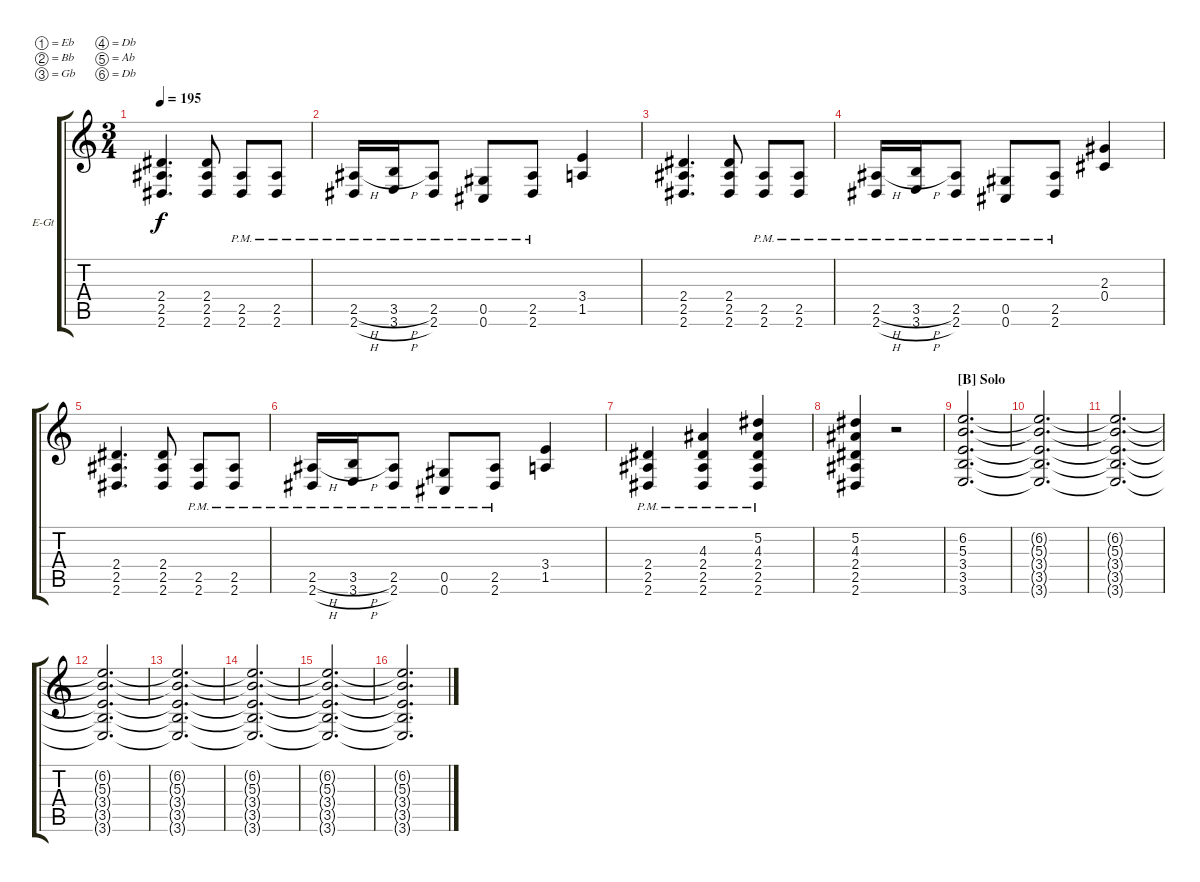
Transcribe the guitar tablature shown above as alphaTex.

\bracketExtendMode groupsimilarinstruments
\firstSystemTrackNameOrientation horizontal
\otherSystemsTrackNameOrientation horizontal
\track ("Electric Guitar 2" "E-Gt") {instrument distortionguitar}
\staff {score tabs}
\tuning (Eb4 Bb3 Gb3 Db3 Ab2 Db2)
\ts (3 4)
\tempo 195
\clef g2
\ks c
(2.6 2.5 2.4).4{d dy f} (2.6 2.5 2.4).8 (2.6{pm} 2.5{pm}).8 (2.5{pm} 2.6{pm}).8 |
(2.6{h pm} 2.5{h pm}).16 (3.6{h pm} 3.5{h pm}).16 (2.6{pm} 2.5{pm}).8 (0.5{pm} 0.6{pm}).8 (2.6{pm} 2.5{pm}).8 (1.5 3.4).4 |
(2.6 2.5 2.4).4{d} (2.6 2.5 2.4).8 (2.6{pm} 2.5{pm}).8 (2.5{pm} 2.6{pm}).8 |
(2.6{h pm} 2.5{h pm}).16 (3.6{h pm} 3.5{h pm}).16 (2.6{pm} 2.5{pm}).8 (0.5{pm} 0.6{pm}).8 (2.6{pm} 2.5{pm}).8 (0.4 2.3).4 |
(2.6 2.5 2.4).4{d} (2.6 2.5 2.4).8 (2.6{pm} 2.5{pm}).8 (2.5{pm} 2.6{pm}).8 |
(2.6{h pm} 2.5{h pm}).16 (3.6{h pm} 3.5{h pm}).16 (2.6{pm} 2.5{pm}).8 (0.5{pm} 0.6{pm}).8 (2.6{pm} 2.5{pm}).8 (1.5 3.4).4 |
(2.5{pm} 2.6{pm} 2.4{pm}).4 (2.6{pm} 2.5{pm} 2.4{pm} 4.3).4 (2.5{pm} 2.6{pm} 2.4{pm} 4.3 5.2).4 |
(2.4 2.5 2.6 4.3 5.2).4 r.2 |
\section ("B" "Solo")
(3.6 3.5 3.4 5.3 6.2).2{d} |
(6.2{t} 5.3{t} 3.4{t} 3.5{t} 3.6{t}).2{d} |
(3.6{t} 3.5{t} 3.4{t} 5.3{t} 6.2{t}).2{d} |
(6.2{t} 5.3{t} 3.4{t} 3.5{t} 3.6{t}).2{d} |
(3.6{t} 3.5{t} 3.4{t} 5.3{t} 6.2{t}).2{d} |
(6.2{t} 5.3{t} 3.4{t} 3.5{t} 3.6{t}).2{d} |
(3.6{t} 3.5{t} 3.4{t} 5.3{t} 6.2{t}).2{d} |
(6.2{t} 5.3{t} 3.4{t} 3.5{t} 3.6{t}).2{d}
